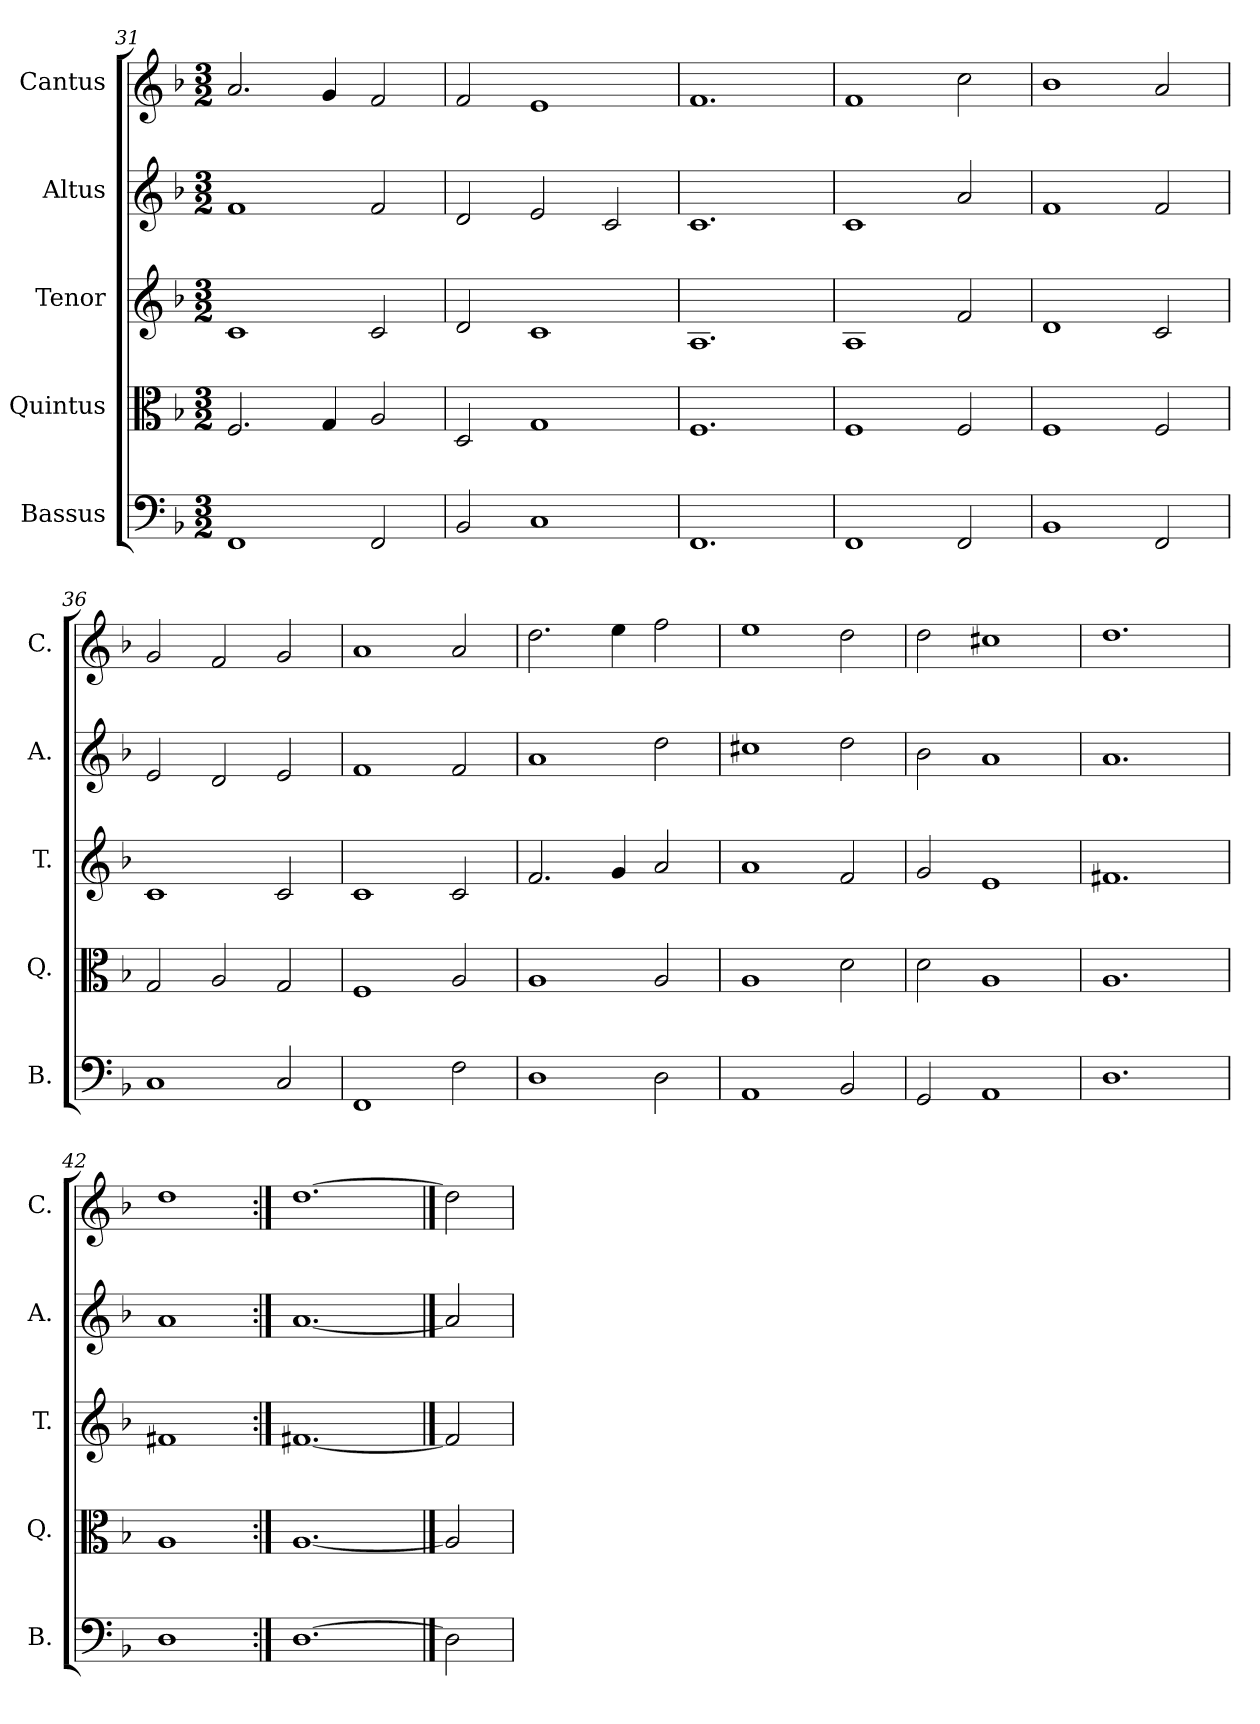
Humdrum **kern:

**kern	**kern	**kern	**kern	**kern
*part5	*part4	*part3	*part2	*part1
*staff5	*staff4	*staff3	*staff2	*staff1
*I"Bassus	*I"Quintus	*I"Tenor	*I"Altus	*I"Cantus
*I'B.	*I'Q.	*I'T.	*I'A.	*I'C.
*clefF4	*clefC3	*clefG2	*clefG2	*clefG2
*k[b-]	*k[b-]	*k[b-]	*k[b-]	*k[b-]
*F:	*F:	*F:	*F:	*F:
*M3/2	*M3/2	*M3/2	*M3/2	*M3/2
=31	=31	=31	=31	=31
1FF/	2.F/	1c/	1f/	2.a/
.	4G/	.	.	4g/
2FF/	2A/	2c/	2f/	2f/
=32	=32	=32	=32	=32
2BB-/	2D/	2d/	2d/	2f/
1C/	1G/	1c/	2e/	1e/
.	.	.	2c/	.
=33	=33	=33	=33	=33
1.FF/	1.F/	1.A/	1.c/	1.f/
=34	=34	=34	=34	=34
1FF/	1F/	1A/	1c/	1f/
2FF/	2F/	2f/	2a/	2cc\
=35	=35	=35	=35	=35
1BB-/	1F/	1d/	1f/	1b-\
2FF/	2F/	2c/	2f/	2a/
=36	=36	=36	=36	=36
1C/	2G/	1c/	2e/	2g/
.	2A/	.	2d/	2f/
2C/	2G/	2c/	2e/	2g/
!!LO:LB:g=z
=37	=37	=37	=37	=37
1FF/	1F/	1c/	1f/	1a/
2F\	2A/	2c/	2f/	2a/
=38	=38	=38	=38	=38
1D\	1A/	2.f/	1a/	2.dd\
.	.	4g/	.	4ee\
2D\	2A/	2a/	2dd\	2ff\
=39	=39	=39	=39	=39
1AA/	1A/	1a/	1cc#X\	1ee\
2BB-/	2d\	2f/	2dd\	2dd\
=40	=40	=40	=40	=40
2GG/	2d\	2g/	2b-\	2dd\
1AA/	1A/	1e/	1a/	1cc#X\
=41	=41	=41	=41	=41
1.D\	1.A/	1.f#X/	1.a/	1.dd\
=42	=42	=42	=42	=42
1D\	1A/	1f#X/	1a/	1dd\
=43:|!	=43:|!	=43:|!	=43:|!	=43:|!
[1.D\	[1.A/	[1.f#X/	[1.a/	[1.dd\
==44	==44	==44	==44	==44
2D\]	2A/]	2f#/]	2a/]	2dd\]
=	=	=	=	=
*-	*-	*-	*-	*-
